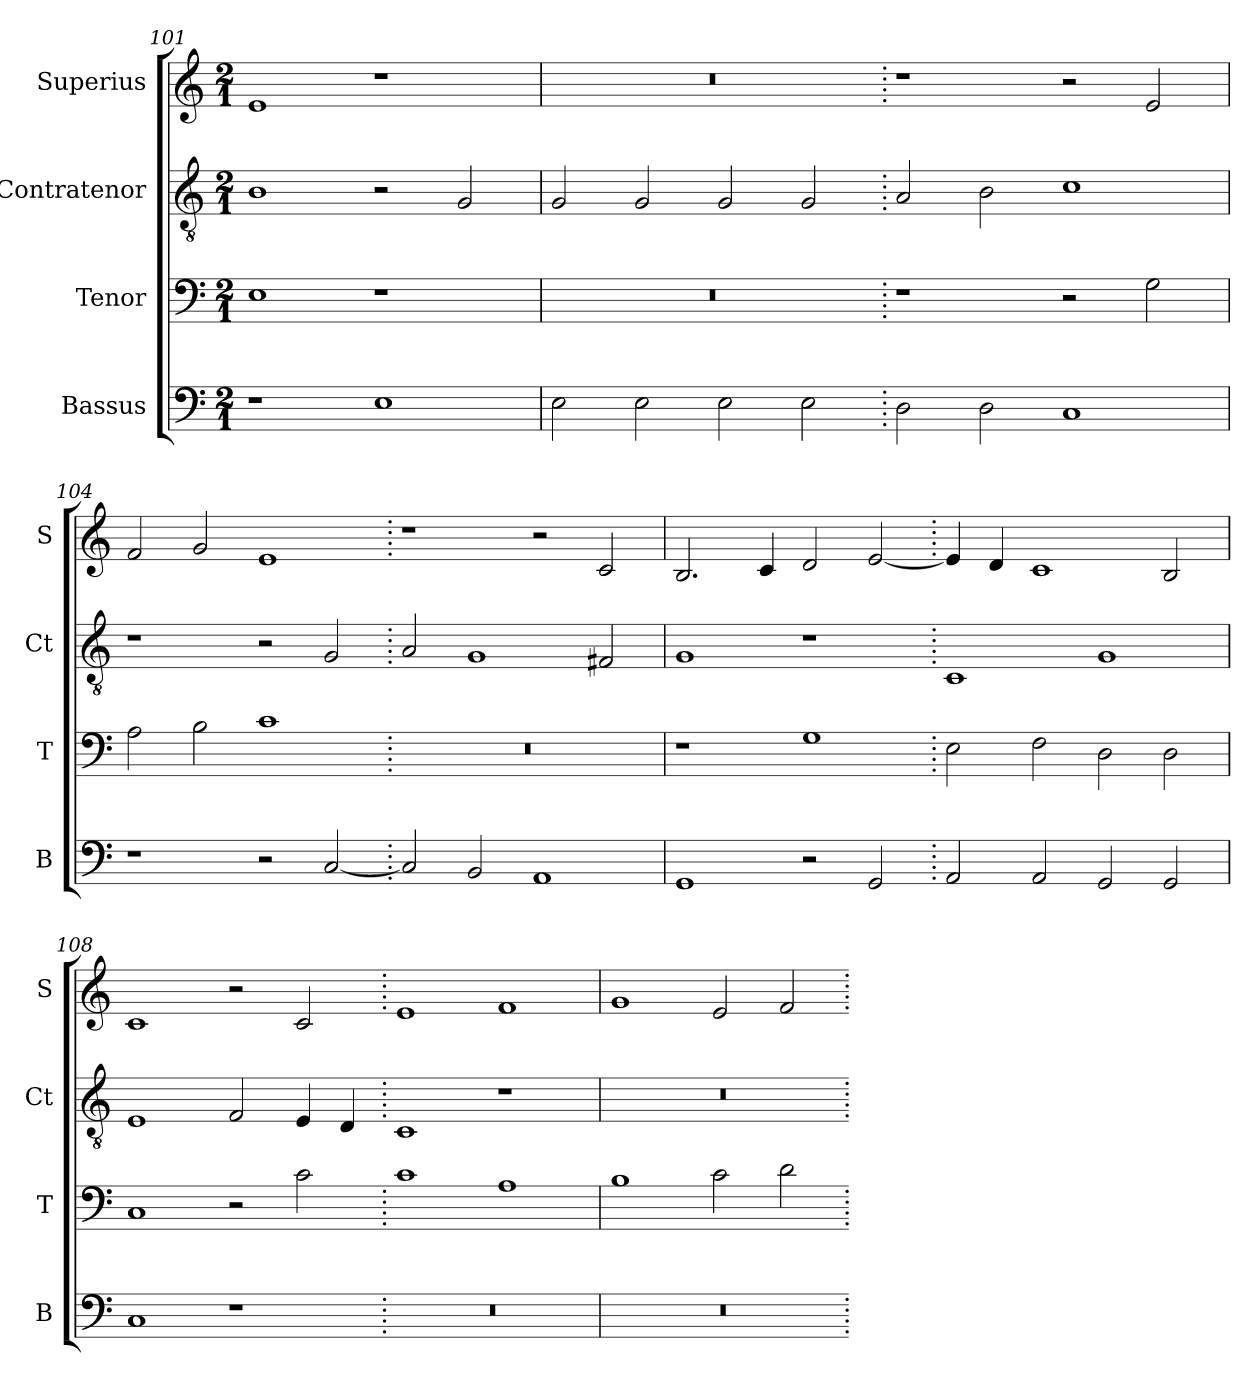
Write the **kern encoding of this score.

**kern	**kern	**kern	**kern
*part4	*part3	*part2	*part1
*staff4	*staff3	*staff2	*staff1
*I"Bassus	*I"Tenor	*I"Contratenor	*I"Superius
*I'B	*I'T	*I'Ct	*I'S
*clefF4	*clefF4	*clefGv2	*clefG2
*k[]	*k[]	*k[]	*k[]
*M2/1	*M2/1	*M2/1	*M2/1
=101	=101	=101	=101
1r	1E	1B	1e
1E	1r	2r	1r
.	.	2G/	.
=102	=102	=102	=102
2E\	0r	2G/	0r
2E\	.	2G/	.
2E\	.	2G/	.
2E\	.	2G/	.
=103.	=103.	=103.	=103.
2D\	1r	2A/	1r
2D\	.	2B\	.
1C	2r	1c	2r
.	2G\	.	2e/
=104	=104	=104	=104
1r	2A\	1r	2f/
.	2B\	.	2g/
2r	1c	2r	1e
[2C/	.	2G/	.
=105.	=105.	=105.	=105.
2C/]	0r	2A/	1r
2BB/	.	1G	.
1AA	.	.	2r
.	.	2F#X/	2c/
=106	=106	=106	=106
1GG	1r	1G	2.B/
.	.	.	4c/
2r	1G	1r	2d/
2GG/	.	.	[2e/
=107.	=107.	=107.	=107.
2AA/	2E\	1C	4e/]
.	.	.	4d/
2AA/	2F\	.	1c
2GG/	2D\	1G	.
2GG/	2D\	.	2B/
=108	=108	=108	=108
1C	1C	1E	1c
1r	2r	2F/	2r
.	2c\	4E/	2c/
.	.	4D/	.
=109.	=109.	=109.	=109.
0r	1c	1C	1e
.	1A	1r	1f
=110	=110	=110	=110
0r	1B	0r	1g
.	2c\	.	2e/
.	2d\	.	2f/
=.	=.	=.	=.
*-	*-	*-	*-
